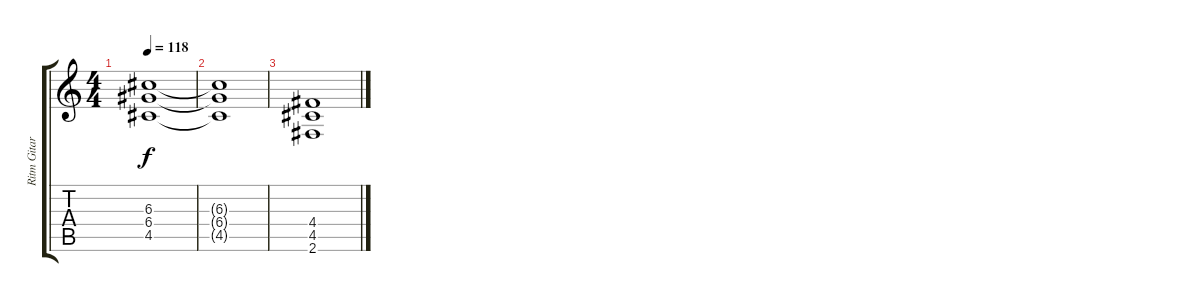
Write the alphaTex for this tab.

\track ("Ritm Gitar" "Ritm Gitar") {instrument distortionguitar}
\staff {score tabs}
\tuning (E4 B3 G3 D3 A2 E2) {hide}
\ts (4 4)
\tempo 118
\clef g2
\ks c
(6.3 6.4 4.5).1{dy f} |
(6.3{t} 6.4{t} 4.5{t}).1 |
(4.4 4.5 2.6).1
